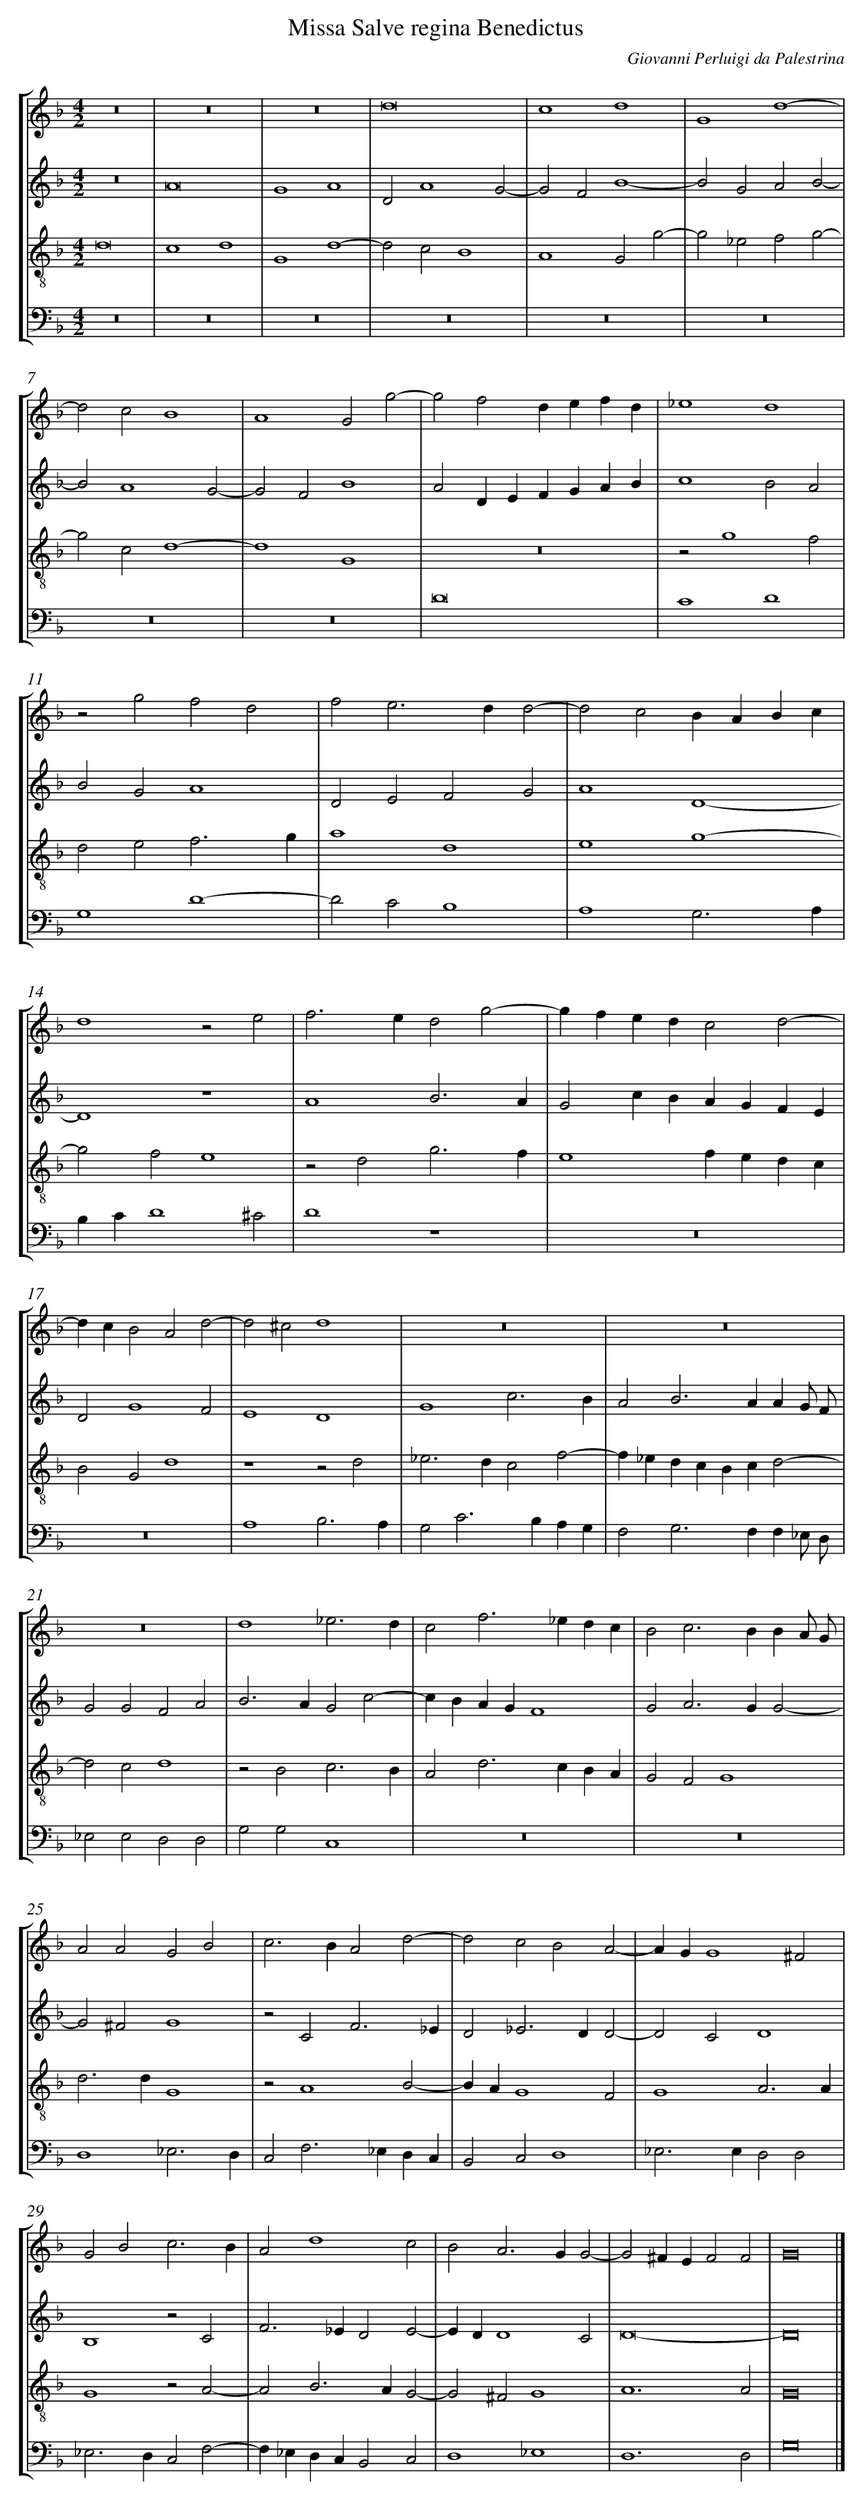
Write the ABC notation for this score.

X:1
T: Missa Salve regina Benedictus
C: Giovanni Perluigi da Palestrina
L: 1/4
M: 4/2
%%staves [1 2 3 4]
V: 1 clef=treble
V: 2 clef=treble
V: 3 clef=treble-8
V: 4 clef=bass
K: F
[V:1] z8 |
[V:2] z8 |
[V:3] d8 |
[V:4] z8 |
[V:1] z8 |
[V:2] A8 |
[V:3] c4d4 |
[V:4] z8 |
[V:1] z8 |
[V:2] G4A4 |
[V:3] G4d4- |
[V:4] z8 |
[V:1] d8 |
[V:2] D2A4G2- |
[V:3] d2c2B4 |
[V:4] z8 |
[V:1] c4d4 |
[V:2] G2F2B4- |
[V:3] A4G2g2- |
[V:4] z8 |
[V:1] G4d4- |
[V:2] B2G2A2B2- |
[V:3] g2_e2f2g2- |
[V:4] z8 |
[V:1] d2c2B4 |
[V:2] B2A4G2- |
[V:3] g2c2d4- |
[V:4] z8 |
[V:1] A4G2g2- |
[V:2] G2F2B4 |
[V:3] d4G4 |
[V:4] z8 |
[V:1] g2f2defd |
[V:2] A2DEFGAB |
[V:3] z8 |
[V:4] D8 |
[V:1] _e4d4 |
[V:2] c4B2A2 |
[V:3] z2g4f2 |
[V:4] C4D4 |
[V:1] z2g2f2d2 |
[V:2] B2G2A4 |
[V:3] d2e2f3g |
[V:4] G,4D4- |
[V:1] f2e2>d2d2- |
[V:2] D2E2F2G2 |
[V:3] a4d4 |
[V:4] D2C2B,4 |
[V:1] d2c2BABc |
[V:2] A4D4- |
[V:3] e4g4- |
[V:4] A,4G,3A, |
[V:1] d4z2e2 |
[V:2] D4z4 |
[V:3] g2f2e4 |
[V:4] B,CD4^C2 |
[V:1] f2>e2d2g2- |
[V:2] A4B3A |
[V:3] z2d2g3f |
[V:4] D4z4 |
[V:1] gfedc2d2- |
[V:2] G2cBAGFE |
[V:3] e4fedc |
[V:4] z8 |
[V:1] dcB2A2d2- |
[V:2] D2G4F2 |
[V:3] B2G2d4 |
[V:4] z8 |
[V:1] d2^c2d4 |
[V:2] E4D4 |
[V:3] z4z2d2 |
[V:4] A,4B,3A, |
[V:1] z8 |
[V:2] G4c3B |
[V:3] _e2>d2c2f2- |
[V:4] G,2C2>B,2A,G, |
[V:1] z8 |
[V:2] A2B2>A2AG/ F/ |
[V:3] f_edcBcd2- |
[V:4] F,2G,2>F,2F,_E,/ D,/ |
[V:1] z8 |
[V:2] G2G2F2A2 |
[V:3] d2c2d4 |
[V:4] _E,2E,2D,2D,2 |
[V:1] d4_e3d |
[V:2] B2>A2G2c2- |
[V:3] z2B2c3B |
[V:4] G,2G,2C,4 |
[V:1] c2f2>_e2dc |
[V:2] cBAGF4 |
[V:3] A2d2>c2BA |
[V:4] z8 |
[V:1] B2c2>B2BA/ G/ |
[V:2] G2A2>G2G2- |
[V:3] G2F2G4 |
[V:4] z8 |
[V:1] A2A2G2B2 |
[V:2] G2^F2G4 |
[V:3] d2>d2G4 |
[V:4] D,4_E,3D, |
[V:1] c2>B2A2d2- |
[V:2] z2C2F3_E |
[V:3] z2A4B2- |
[V:4] C,2F,2>_E,2D,C, |
[V:1] d2c2B2A2- |
[V:2] D2_E2>D2D2- |
[V:3] BAG4F2 |
[V:4] B,,2C,2D,4 |
[V:1] AGG4^F2 |
[V:2] D2C2D4 |
[V:3] G4A3A |
[V:4] _E,2>E,2D,2D,2 |
[V:1] G2B2c3B |
[V:2] B,4z2C2 |
[V:3] G4z2A2- |
[V:4] _E,2>D,2C,2F,2- |
[V:1] A2d4c2 |
[V:2] F2>_E2D2E2- |
[V:3] A2B2>A2G2- |
[V:4] F,_E,D,C,B,,2C,2 |
[V:1] B2A2>G2G2- |
[V:2] EDD4C2 |
[V:3] G2^F2G4 |
[V:4] D,4_E,4 |
[V:1] G2^FEF2F2 |
[V:2] D8- |
[V:3] A6A2 |
[V:4] D,6D,2 |
[V:1] G8 |]
[V:2] D8 |]
[V:3] G8 |]
[V:4] G,8 |]
